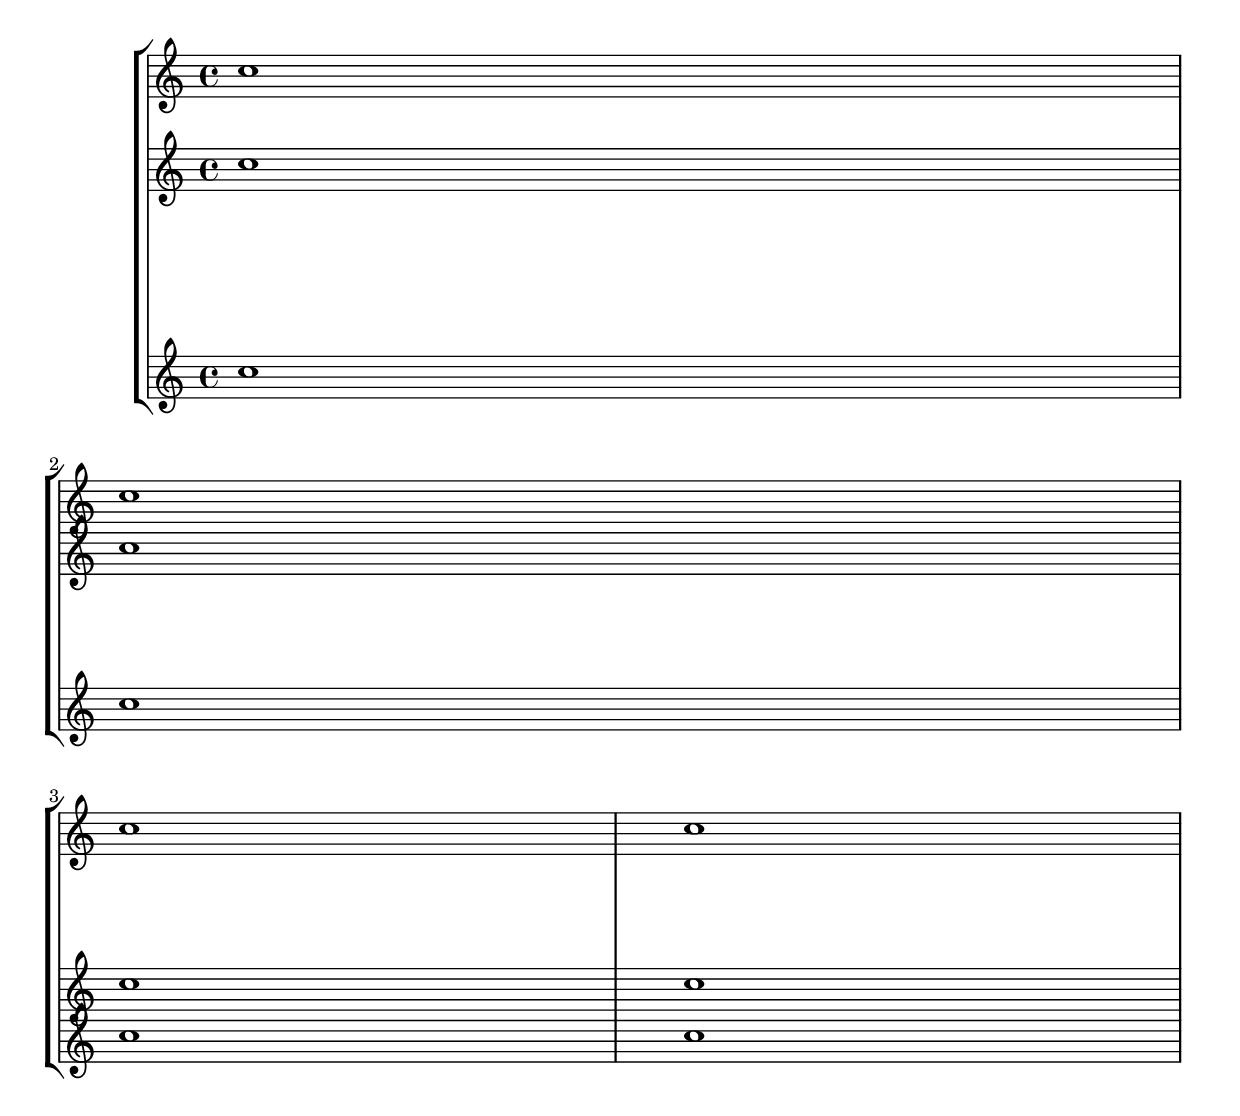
\header {

  texidoc = "Alignments may be changed per system by setting
  @code{alignment-distances} in the @code{line-break-system-details}
  property"

}

\version "2.19.21"

\book {
  \score {
    \relative \new StaffGroup <<
      \new Staff { c''1 c c c }
      \new Staff { c c c c }
      \new Staff { 
	\overrideProperty
	Score.NonMusicalPaperColumn.line-break-system-details
	#'((alignment-distances . (#f 20)))
	c1 \break
	\overrideProperty
	Score.NonMusicalPaperColumn.line-break-system-details
	#'((alignment-distances . (5 15)))
	c1 \break
	\overrideProperty
	Score.NonMusicalPaperColumn.line-break-system-details
	#'((alignment-distances . (15 5)))
	c1 c
      }
    >>
  }
}
